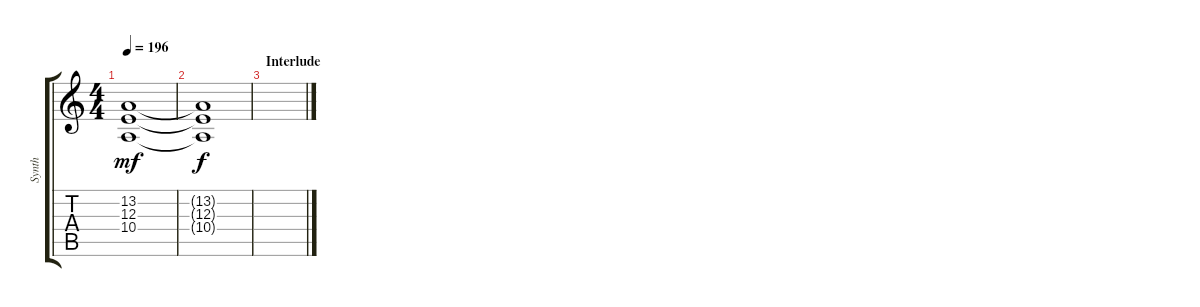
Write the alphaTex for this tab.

\track ("Synth" "Synth") {instrument synthstrings1}
\staff {score tabs}
\tuning (Db4 Ab3 E3 B2 Gb2 B1) {hide}
\ts (4 4)
\tempo 196
\clef g2
\ks c
(13.2 12.3 10.4).1{dy mf} |
(13.2{t} 12.3{t} 10.4{t}).1{dy f} |
\section ("" "Interlude")
